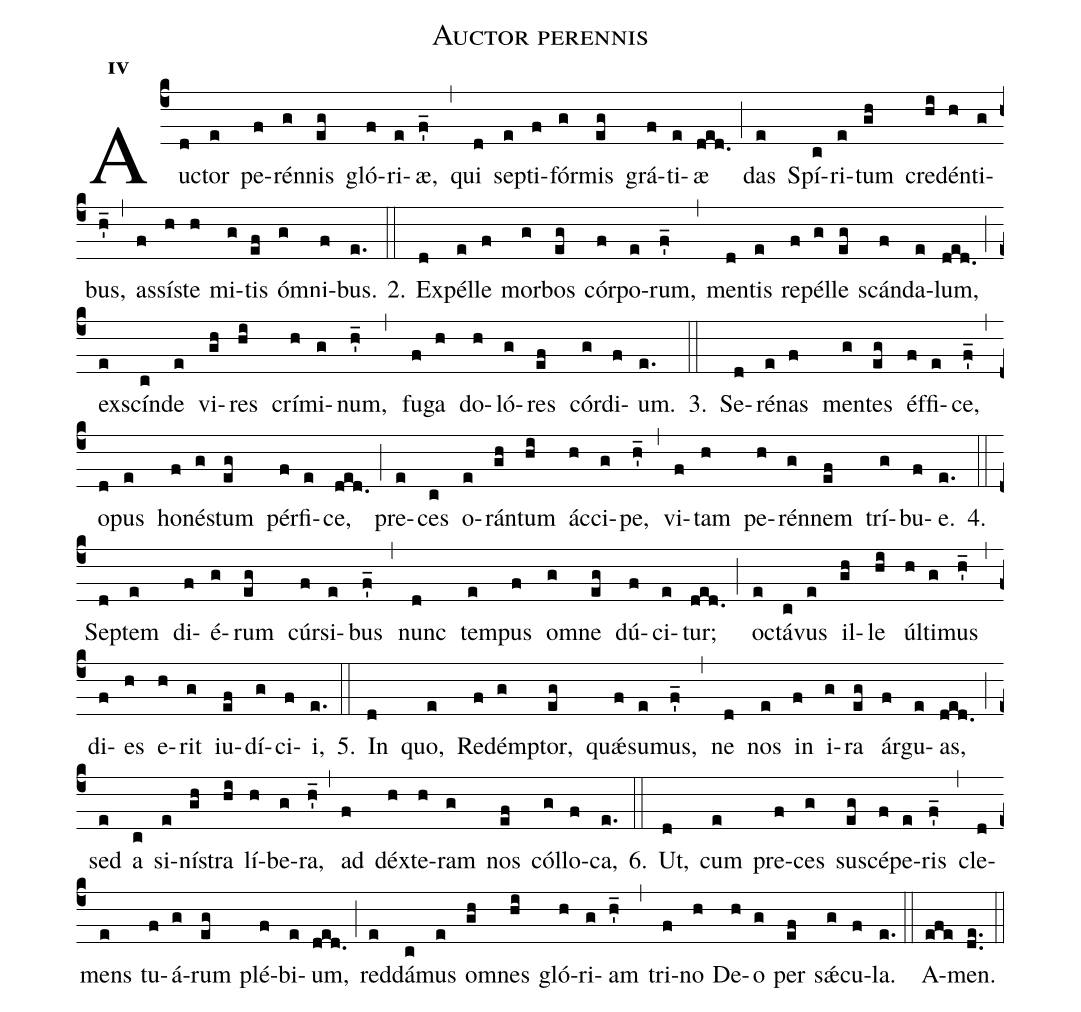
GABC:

name:Auctor perennis;
office-part:Hymnus;
mode:4;
%%
initial-style: 1;
name: Auctor perennis;
book: Liber Hymnarius, p. 206;
occasion: Tempore Per Annum Sabbatis Hebd. I & III;
office-part: Ad Officium Lectionis H;
user-notes: ;
commentary: ;
annotation: 4;
centering-scheme: english;
fontsize: 12;
font: OFLSortsMillGoudy;
height: 11;
width: 4.5;
%%
(c4)Au(d)ctor(e) pe(f)rén(g)nis(eg) gló(f)ri(e)æ,(f'_) (,)
qui(d) sep(e)ti(f)fór(g)mis(eg) grá(f)ti(e)æ(ded.) (;)
das(e) Spí(c)ri(e)tum(gh) cre(hi)dén(h)ti(g)bus,(h'_) (,)
as(f)sí(h)ste(h) mi(g)tis(ef) óm(g)ni(f)bus.(e.)

2.(::)
Ex(d)pél(e)le(f) mor(g)bos(eg) cór(f)po(e)rum,(f'_) (,)
men(d)tis(e) re(f)pél(g)le(eg) scán(f)da(e)lum,(ded.) (;)
ex(e)scín(c)de(e) vi(gh)res(hi) crí(h)mi(g)num,(h'_) (,)
fu(f)ga(h) do(h)ló(g)res(ef) cór(g)di(f)um.(e.)

3.(::)
Se(d)ré(e)nas(f) men(g)tes(eg) éf(f)fi(e)ce,(f'_) (,)
o(d)pus(e) ho(f)né(g)stum(eg) pér(f)fi(e)ce,(ded.) (;)
pre(e)ces(c) o(e)rán(gh)tum(hi) ác(h)ci(g)pe,(h'_) (,)
vi(f)tam(h) pe(h)rén(g)nem(ef) trí(g)bu(f)e.(e.)

4.(::)
Sep(d)tem(e) di(f)é(g)rum(eg) cúr(f)si(e)bus(f'_) (,)
nunc(d) tem(e)pus(f) om(g)ne(eg) dú(f)ci(e)tur;(ded.) (;)
o(e)ctá(c)vus(e) il(gh)le(hi) úl(h)ti(g)mus(h'_) (,)
di(f)es(h) e(h)rit(g) iu(ef)dí(g)ci(f)i,(e.)

5.(::)
In(d) quo,(e) Re(f)dém(g)ptor,(eg) quǽ(f)su(e)mus,(f'_) (,)
ne(d) nos(e) in(f) i(g)ra(eg) ár(f)gu(e)as,(ded.) (;)
sed(e) a(c) si(e)ní(gh)stra(hi) lí(h)be(g)ra,(h'_) (,)
ad(f) déx(h)te(h)ram(g) nos(ef) cól(g)lo(f)ca,(e.)

6.(::)
Ut,(d) cum(e) pre(f)ces(g) su(eg)scé(f)pe(e)ris(f'_) (,)
cle(d)mens(e) tu(f)á(g)rum(eg) plé(f)bi(e)um,(ded.) (;)
red(e)dá(c)mus(e) om(gh)nes(hi) gló(h)ri(g)am(h'_) (,)
tri(f)no(h) De(h)o(g) per(ef) sǽ(g)cu(f)la.(e.) (::)
A(efe)men.(de..) (::)
